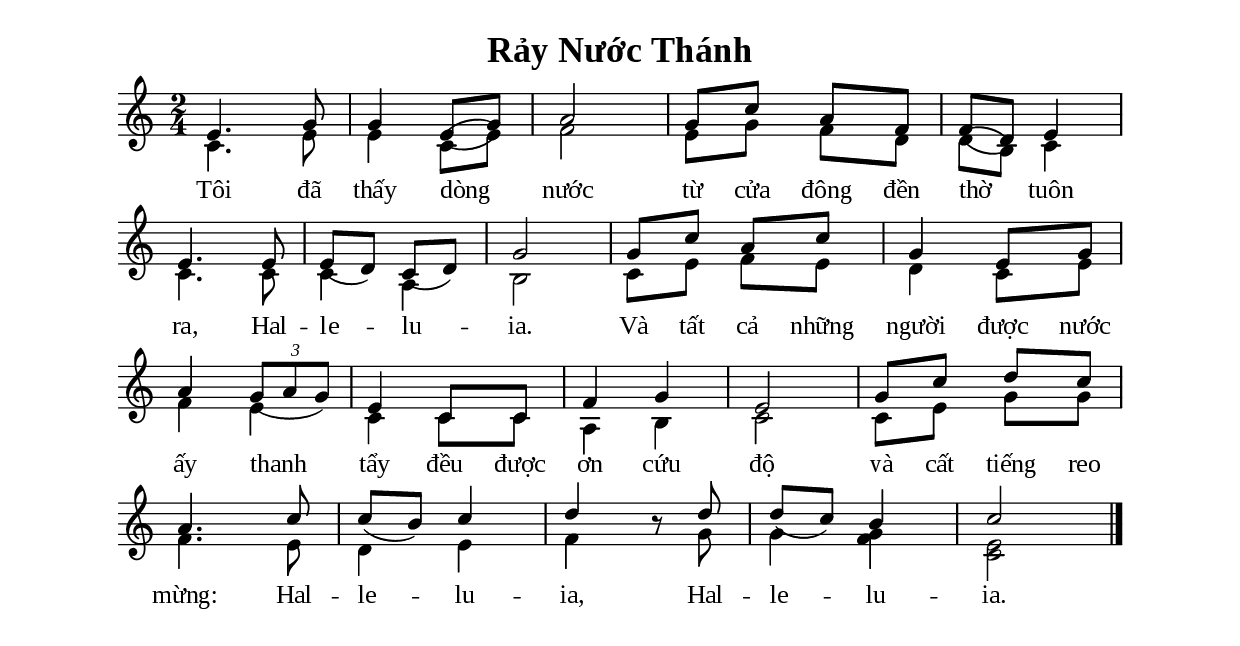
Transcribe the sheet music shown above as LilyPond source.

% Cài đặt chung
\version "2.20.0"
\include "english.ly"

\header {
  title = "Rảy Nước Thánh"
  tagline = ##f
}

global = {
  \key c \major
  \time 2/4
}

\paper {
  #(set-paper-size "a4")
  top-margin = 15\mm
  bottom-margin = 15\mm
  left-margin = 20\mm
  right-margin = 20\mm
  indent = #0
  #(define fonts
	 (make-pango-font-tree "Liberation Serif"
	 		       "Liberation Serif"
			       "Liberation Serif"
			       (/ 20 20)))
}

inNghieng = { \override LyricText.font-shape = #'italic }

% Nhạc điệp khúc
nhacDiepKhucSop = \relative c' {
  \override Lyrics.LyricSpace.minimum-distance = #3.0
  \override Score.BarNumber.break-visibility = ##(#f #f #f)
  e4. g8 |
  g4 e8 _(g) |
  a2 |
  g8 c a f |
  f _(d) e4 |
  e4. e8 |
  e _(d) c _(d) |
  g2 |
  g8 c a c |
  g4 e8 g |
  a4 \tuplet 3/2 { g8 _(a g) } |
  e4 c8 c |
  f4 g |
  e2 |
  g8 c d c |
  a4. c8 |
  c _(b) c4 |
  d r8 d |
  d _(c) b4 |
  c2 \bar "|."
}

nhacDiepKhucBass = \relative c' {
  c4. e8 |
  e4 c8 ^(e) |
  f2 |
  e8 g f d |
  d ^(b) c4 |
  c4. c8 |
  c4 a |
  b2 |
  c8 e f e |
  d4 c8 e |
  f4 e |
  c c8 c |
  a4 b |
  c2 |
  c8 e g g |
  f4. e8 |
  d4 e |
  f r8 g |
  g4 <g f> |
  <e c>2
}

% Lời điệp khúc
loiDiepKhuc = \lyricmode {
  Tôi đã thấy dòng nước từ cửa đông đền thờ tuôn ra,
  Hal -- le -- lu -- ia.
  Và tất cả những người được nước ấy thanh tẩy
  đều được ơn cứu độ
  và cất tiếng reo mừng:
  Hal -- le -- lu -- ia, Hal -- le -- lu -- ia.
}

% Dàn trang
\score {
  \new ChoirStaff <<
    \new Staff = chorus \with {
        \consists "Merge_rests_engraver"
      }
      <<
      \new Voice = "sopranos" {
        \voiceOne \global \stemUp \nhacDiepKhucSop
      }
      \new Voice = "basses" {
        \voiceTwo \global \stemDown \nhacDiepKhucBass
      }
    >>
    \new Lyrics = basses
    \context Lyrics = basses \lyricsto sopranos \loiDiepKhuc
  >>
}
